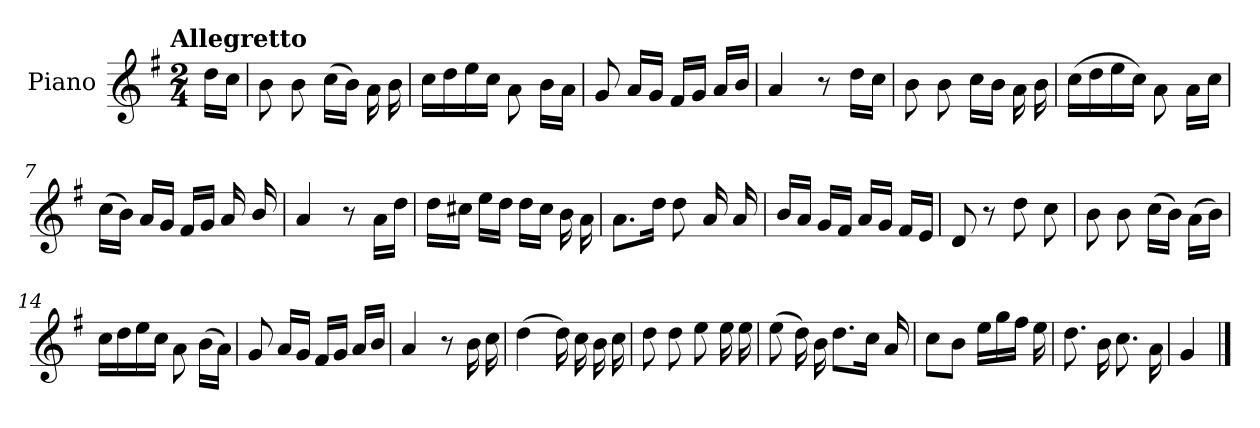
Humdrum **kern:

**kern
*part1
*staff1
*I"Piano
*I'Pno.
*clefG2
*k[f#]
!!LO:TX:omd:t=Allegretto
*M2/4
*MM116
=
16dd\LL
16cc\JJ
=1
8b\
8b\
(>16cc\LL
16b\JJ)
16a\
16b\
=2
16cc\LL
16dd\
16ee\
16cc\JJ
8a\
16b\LL
16a\JJ
=3
8g/
16a/LL
16g/JJ
16f#/LL
16g/JJ
16a/LL
16b/JJ
!!LO:LB:g=z
=4
4a/
8r
16dd\LL
16cc\JJ
=5
8b\
8b\
16cc\LL
16b\JJ
16a\
16b\
=6
(>16cc\LL
16dd\
16ee\
16cc\JJ)
8a\
16a\LL
16cc\JJ
=7
(>16cc\LL
16b\JJ)
16a/LL
16g/JJ
16f#/LL
16g/JJ
16a/
16b/
=8
4a/
8r
16a\LL
16dd\JJ
!!LO:LB:g=z
=9
16dd\LL
16cc#X\JJ
16ee\LL
16dd\JJ
16dd\LL
16cc#\JJ
16b\
16a\
=10
8.a\L
16dd\Jk
8dd\
16a/
16a/
=11
16b/LL
16a/JJ
16g/LL
16f#/JJ
16a/LL
16g/JJ
16f#/LL
16e/JJ
=12
8d/
8r
8dd\
8cc\
=13
8b\
8b\
(>16cc\LL
16b\JJ)
(>16a\LL
16b\JJ)
!!LO:LB:g=z
=14
16cc\LL
16dd\
16ee\
16cc\JJ
8a\
(>16b\LL
16a\JJ)
=15
8g/
16a/LL
16g/JJ
16f#/LL
16g/JJ
16a/LL
16b/JJ
=16
4a/
8r
16b\
16cc\
=17
(>4dd\
16dd\)
16cc\
16b\
16cc\
=18
8dd\
8dd\
8ee\
16ee\
16ee\
!!LO:LB:g=z
=19
(>8ee\
16dd\)
16b\
8.dd\L
16cc\Jk
16a/
=20
8cc\L
8b\J
16ee\LL
16gg\
16ff#\JJ
16ee\
=21
8.dd\
16b\
8.cc\
16a\
=22
4g/
==
*-
